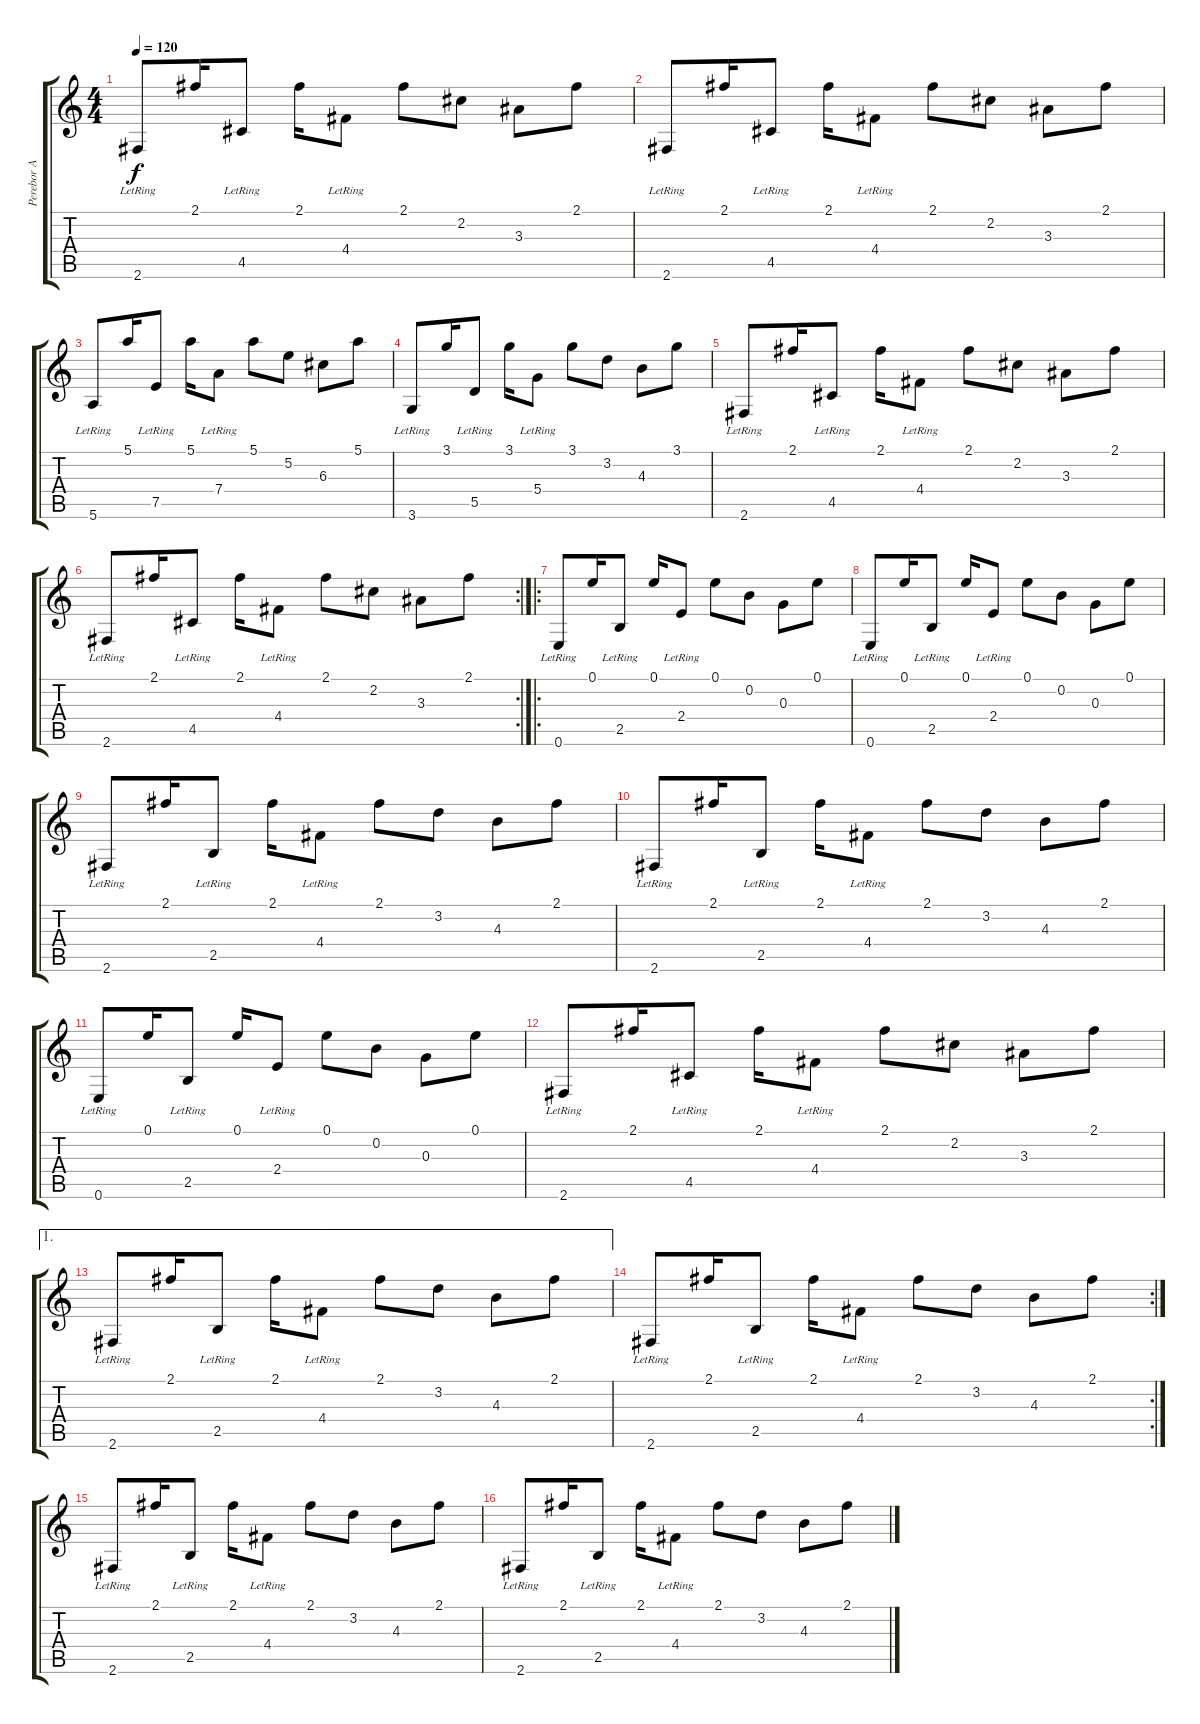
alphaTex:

\track ("Perebor A" "Perebor A") {instrument acousticguitarsteel}
\staff {score tabs}
\tuning (E4 B3 G3 D3 A2 E2) {hide}
\ts (4 4)
\tempo 120
\clef g2
\ks c
2.6{lr}.8{dy f} 2.1.16 4.5{lr}.8 2.1.16 4.4{lr}.8 2.1.8 2.2.8 3.3.8 2.1.8 |
2.6{lr}.8 2.1.16 4.5{lr}.8 2.1.16 4.4{lr}.8 2.1.8 2.2.8 3.3.8 2.1.8 |
5.6{lr}.8 5.1.16 7.5{lr}.8 5.1.16 7.4{lr}.8 5.1.8 5.2.8 6.3.8 5.1.8 |
3.6{lr}.8 3.1.16 5.5{lr}.8 3.1.16 5.4{lr}.8 3.1.8 3.2.8 4.3.8 3.1.8 |
2.6{lr}.8 2.1.16 4.5{lr}.8 2.1.16 4.4{lr}.8 2.1.8 2.2.8 3.3.8 2.1.8 |
\rc 2
2.6{lr}.8 2.1.16 4.5{lr}.8 2.1.16 4.4{lr}.8 2.1.8 2.2.8 3.3.8 2.1.8 |
\ro
0.6{lr}.8 0.1.16 2.5{lr}.8 0.1.16 2.4{lr}.8 0.1.8 0.2.8 0.3.8 0.1.8 |
0.6{lr}.8 0.1.16 2.5{lr}.8 0.1.16 2.4{lr}.8 0.1.8 0.2.8 0.3.8 0.1.8 |
2.6{lr}.8 2.1.16 2.5{lr}.8 2.1.16 4.4{lr}.8 2.1.8 3.2.8 4.3.8 2.1.8 |
2.6{lr}.8 2.1.16 2.5{lr}.8 2.1.16 4.4{lr}.8 2.1.8 3.2.8 4.3.8 2.1.8 |
0.6{lr}.8 0.1.16 2.5{lr}.8 0.1.16 2.4{lr}.8 0.1.8 0.2.8 0.3.8 0.1.8 |
2.6{lr}.8 2.1.16 4.5{lr}.8 2.1.16 4.4{lr}.8 2.1.8 2.2.8 3.3.8 2.1.8 |
\ae 1
2.6{lr}.8 2.1.16 2.5{lr}.8 2.1.16 4.4{lr}.8 2.1.8 3.2.8 4.3.8 2.1.8 |
\rc 2
2.6{lr}.8 2.1.16 2.5{lr}.8 2.1.16 4.4{lr}.8 2.1.8 3.2.8 4.3.8 2.1.8 |
2.6{lr}.8 2.1.16 2.5{lr}.8 2.1.16 4.4{lr}.8 2.1.8 3.2.8 4.3.8 2.1.8 |
2.6{lr}.8 2.1.16 2.5{lr}.8 2.1.16 4.4{lr}.8 2.1.8 3.2.8 4.3.8 2.1.8
